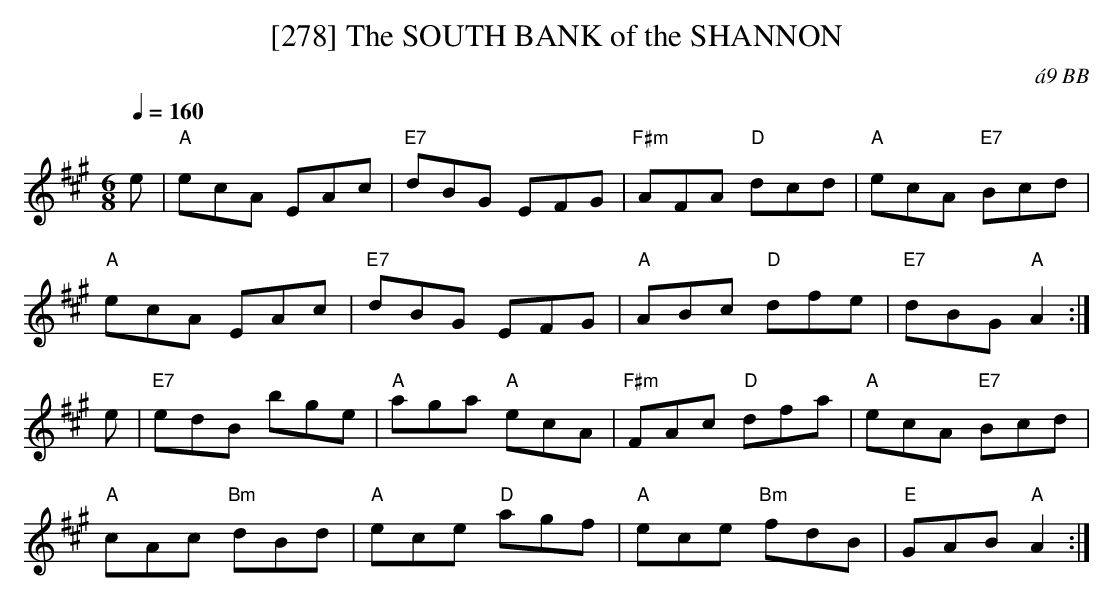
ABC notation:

X:1
T:[278] The SOUTH BANK of the SHANNON
C:\'a9 BB
Q:1/4=160
M:6/8
L:1/8
K:A
e|"A"ecA EAc|"E7"dBG EFG|"F#m"AFA "D"dcd|"A"ecA "E7"Bcd|
"A"ecA EAc|"E7"dBG EFG|"A"ABc "D"dfe|"E7"dBG "A"A2 :|
e|"E7"edB bge|"A"aga "A"ecA|"F#m"FAc "D"dfa|"A"ecA "E7"Bcd|
"A"cAc "Bm"dBd|"A"ece "D"agf|"A"ece "Bm"fdB|"E"GAB "A"A2 :|
